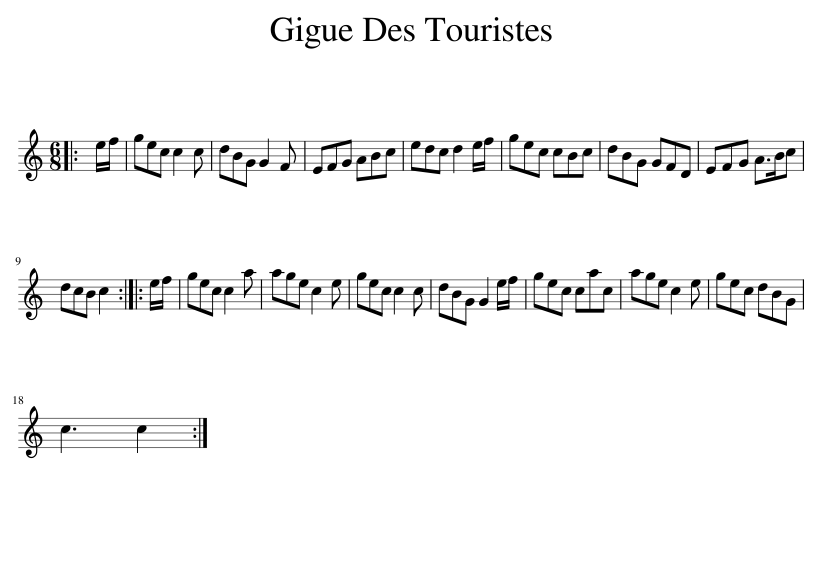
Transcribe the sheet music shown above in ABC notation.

X:1
L:1/8
M:6/8
I:linebreak $
K:C
V:1 treble
V:1
|: e/f/ | gec c2 c | dBG G2 F | EFG ABc | edc d2 e/f/ | %5
 gec cBc | dBG GFD | EFG A>Bc |$ dcB c2 :: e/f/ | %10
 gec c2 a | age c2 e | gec c2 c | dBG G2 e/f/ | gec cac | %15
 age c2 e | gec dBG |$ c3 c2 :| %18
